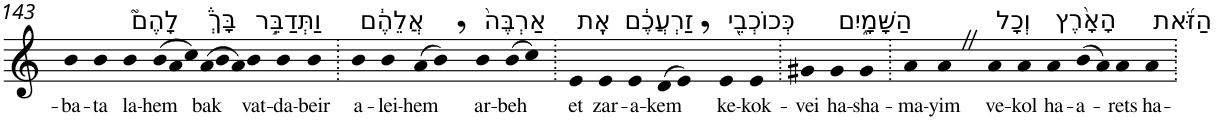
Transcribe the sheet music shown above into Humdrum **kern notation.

**kern	**text
*part1	*part1
*staff1	*staff1
*I"Piano	*
*I'Pno	*
!!LO:PB:g=z
*clefG2	*
*k[]	*
=143	=143
!	!LO:LY:b
4b	-ba-
!	!LO:LY:b
4b	-ta
!LO:TX:a:t=לָהֶם֮	!
!	!LO:LY:b
4b	la-
*Xtuplet	*
!	!LO:LY:b
(12b	-hem
12a	.
12cc)	.
!LO:TX:a:t=בָּךְ֒	!
!	!LO:LY:b
(12a	bak
12b	.
12a)	.
!LO:TX:a:t=וַתְּדַבֵּ֣ר	!
!	!LO:LY:b
4b	vat-
!	!LO:LY:b
4b	-da-
!	!LO:LY:b
4b	-beir
=144.	=144.
!LO:TX:a:t=אֲלֵהֶ֔ם	!
!	!LO:LY:b
4b	a-
!	!LO:LY:b
4b	-lei-
!	!LO:LY:b
(8a	-hem
8b,)	.
!LO:TX:a:t=אַרְבֶּה֙	!
!	!LO:LY:b
4b	ar-
!	!LO:LY:b
(8b	-beh
8cc)	.
=145.	=145.
!LO:TX:a:t=אֶֽת	!
!	!LO:LY:b
4e	et
!LO:TX:a:t=זַרְעֲכֶ֔ם	!
!	!LO:LY:b
4e	zar-
!	!LO:LY:b
4e	-a-
!	!LO:LY:b
(>8d	-kem
8e,)	.
!LO:TX:a:t=כְּכוֹכְבֵ֖י	!
!	!LO:LY:b
4e	ke-
!	!LO:LY:b
4e	-kok-
=146.	=146.
!	!LO:LY:b
4g#X	-vei
!LO:TX:a:t=הַשָּׁמָ֑יִם	!
!	!LO:LY:b
4g#	ha-
!	!LO:LY:b
4g#	-sha-
=147.	=147.
!	!LO:LY:b
4a	-ma-
!	!LO:LY:b
4aZ	-yim
!LO:TX:a:t=וְכָל	!
!	!LO:LY:b
4a	ve-
!	!LO:LY:b
4a	-kol
!LO:TX:a:t=הָאָ֨רֶץ	!
!	!LO:LY:b
4a	ha-
!	!LO:LY:b
(8b	-a-
8a)	.
!	!LO:LY:b
4a	-rets
!LO:TX:a:t=הַזֹּ֜את	!
!	!LO:LY:b
4a	ha-
=.	=.
*-	*-
